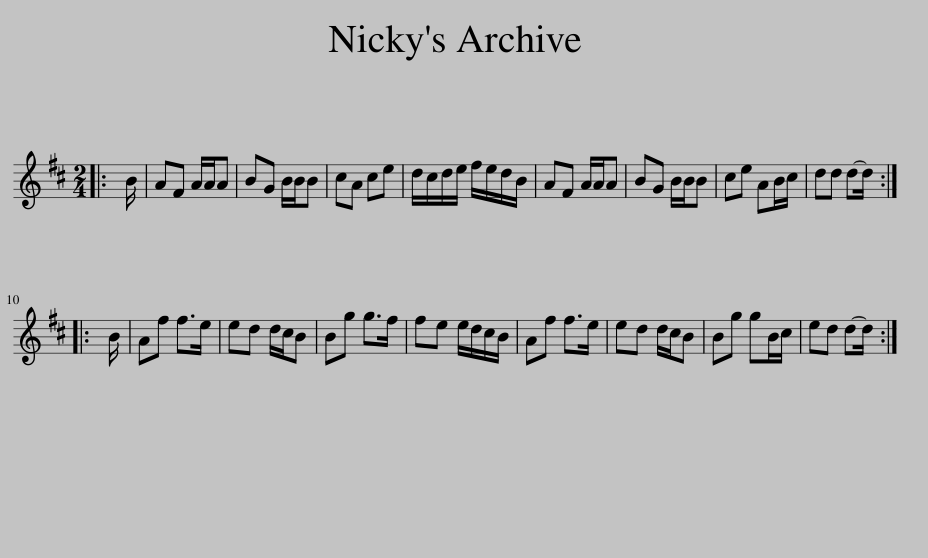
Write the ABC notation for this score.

X:1
L:1/8
M:2/4
I:linebreak $
K:D
V:1 treble
V:1
|: B/ | AF A/A/A | BG B/B/B | cA ce | d/c/d/e/ f/e/d/B/ | %5
 AF A/A/A | BG B/B/B | ce AB/c/ | dd d-d/ ::$ B/ | %10
 Af f>e | ed d/c/B | Bg g>f | fe e/d/c/B/ | Af f>e | %15
 ed d/c/B | Bg gB/c/ | ed d-d/ :| %18
